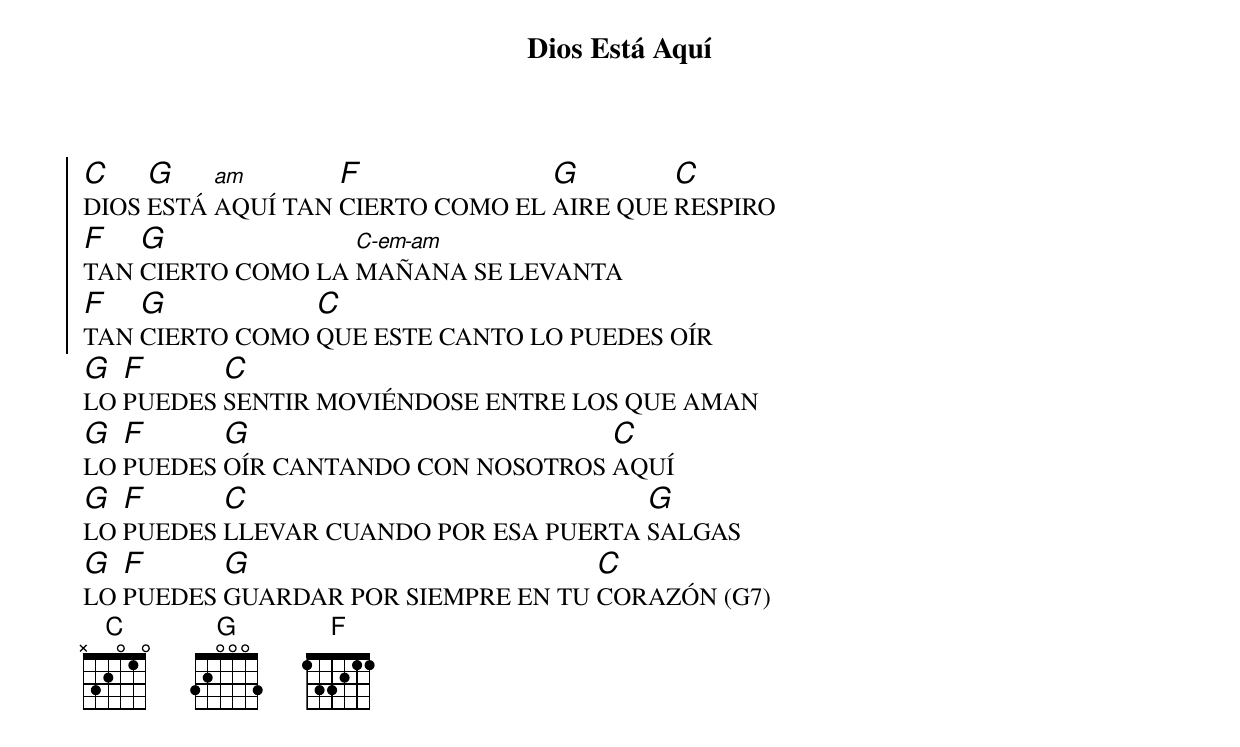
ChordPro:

{title: Dios Está Aquí}
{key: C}
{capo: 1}
{chordsize:14}
{soc}
[C]DIOS [G]ESTÁ [am]AQUÍ TAN [F]CIERTO COMO EL [G]AIRE QUE [C]RESPIRO
[F]TAN [G]CIERTO COMO LA [C-em-am]MAÑANA SE LEVANTA
[F]TAN [G]CIERTO COMO [C]QUE ESTE CANTO LO PUEDES OÍR
{eoc}
[G]LO [F]PUEDES [C]SENTIR MOVIÉNDOSE ENTRE LOS QUE AMAN
[G]LO [F]PUEDES [G]OÍR CANTANDO CON NOSOTROS [C]AQUÍ
[G]LO [F]PUEDES [C]LLEVAR CUANDO POR ESA PUERTA [G]SALGAS
[G]LO [F]PUEDES [G]GUARDAR POR SIEMPRE EN TU [C]CORAZÓN (G7)
